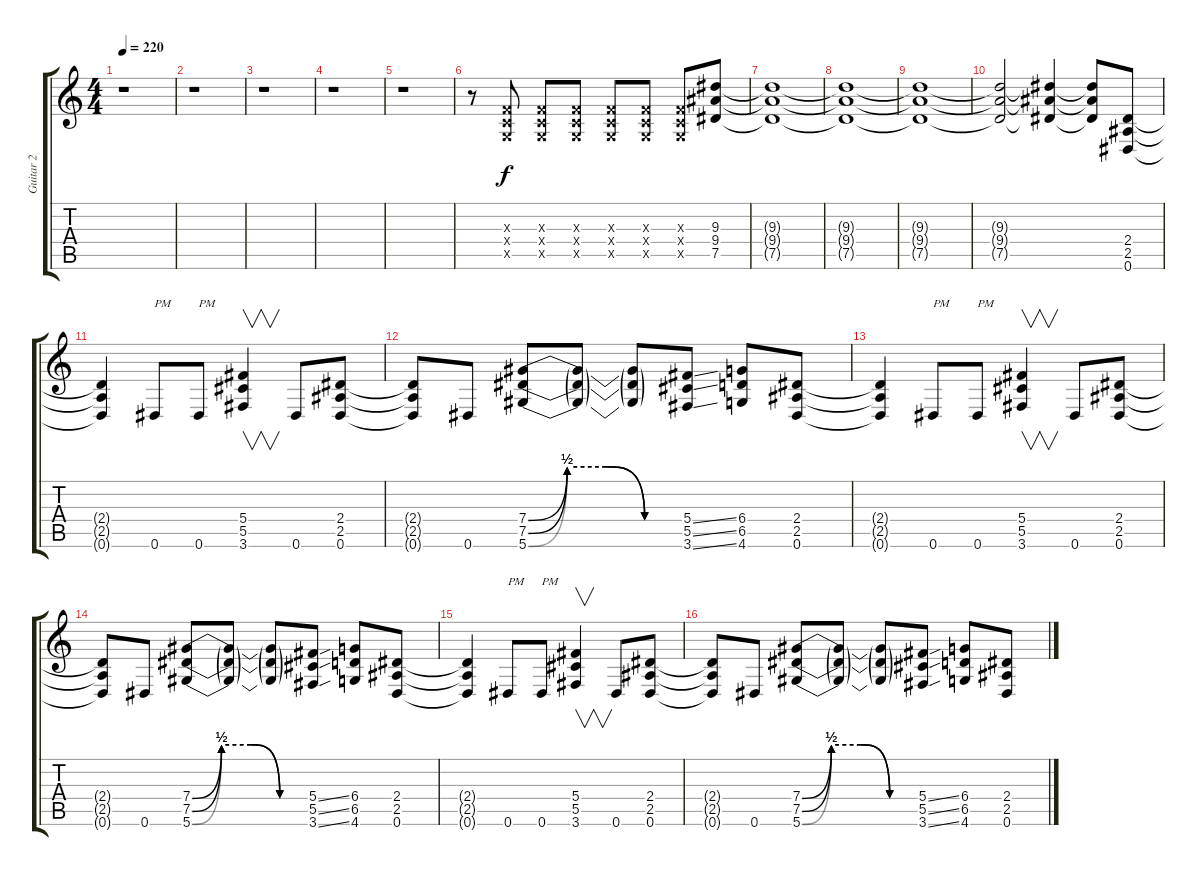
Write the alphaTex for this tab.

\track ("Guitar 2" "Guitar 2") {instrument distortionguitar}
\staff {score tabs}
\tuning (Eb4 Bb3 Gb3 Db3 Ab2 Eb2) {hide}
\ts (4 4)
\tempo 220
\clef g2
\ks c
r.1{dy f instrument distortionguitar} |
r.1 |
r.1 |
r.1 |
r.1 |
r.8 (-1.3{x} -1.4{x} -1.5{x}).8 (-1.3{x} -1.4{x} -1.5{x}).8 (-1.3{x} -1.4{x} -1.5{x}).8 (-1.3{x} -1.4{x} -1.5{x}).8 (-1.3{x} -1.4{x} -1.5{x}).8 (-1.3{x} -1.4{x} -1.5{x}).8 (9.3 9.4 7.5).8 |
(9.3{t} 9.4{t} 7.5{t}).1 |
(9.3{t} 9.4{t} 7.5{t}).1 |
(9.3{t} 9.4{t} 7.5{t}).1 |
(9.3{t} 9.4{t} 7.5{t}).2 (9.3{t} 9.4{t} 7.5{t}).4 (9.3{t} 9.4{t} 7.5{t}).8 (2.4 2.5 0.6).8 |
(2.4{t} 2.5{t} 0.6{t}).4 0.6.8{txt "PM"} 0.6.8{txt "PM"} (5.4 5.5 3.6).4{v} 0.6.8 (2.4 2.5 0.6).8 |
(2.4{t} 2.5{t} 0.6{t}).8 0.6.8 (7.4{be (custom 0 0 15 2 30 2 45 0 60 0)} 7.5{be (custom 0 0 15 2 30 2 45 0 60 0)} 5.6{be (custom 0 0 15 2 30 2 45 0 60 0)}).8 (7.4{t} 7.5{t} 5.6{t}).8 (7.4{t} 7.5{t} 5.6{t}).8 (5.4{ss} 5.5{ss} 3.6{ss}).8 (6.4 6.5 4.6).8 (2.4 2.5 0.6).8 |
(2.4{t} 2.5{t} 0.6{t}).4 0.6.8{txt "PM"} 0.6.8{txt "PM"} (5.4 5.5 3.6).4{v} 0.6.8 (2.4 2.5 0.6).8 |
(2.4{t} 2.5{t} 0.6{t}).8 0.6.8 (7.4{be (custom 0 0 15 2 30 2 45 0 60 0)} 7.5{be (custom 0 0 15 2 30 2 45 0 60 0)} 5.6{be (custom 0 0 15 2 30 2 45 0 60 0)}).8 (7.4{t} 7.5{t} 5.6{t}).8 (7.4{t} 7.5{t} 5.6{t}).8 (5.4{ss} 5.5{ss} 3.6{ss}).8 (6.4 6.5 4.6).8 (2.4 2.5 0.6).8 |
(2.4{t} 2.5{t} 0.6{t}).4 0.6.8{txt "PM"} 0.6.8{txt "PM"} (5.4 5.5 3.6).4{v} 0.6.8 (2.4 2.5 0.6).8 |
(2.4{t} 2.5{t} 0.6{t}).8 0.6.8 (7.4{be (custom 0 0 15 2 30 2 45 0 60 0)} 7.5{be (custom 0 0 15 2 30 2 45 0 60 0)} 5.6{be (custom 0 0 15 2 30 2 45 0 60 0)}).8 (7.4{t} 7.5{t} 5.6{t}).8 (7.4{t} 7.5{t} 5.6{t}).8 (5.4{ss} 5.5{ss} 3.6{ss}).8 (6.4 6.5 4.6).8 (2.4 2.5 0.6).8
